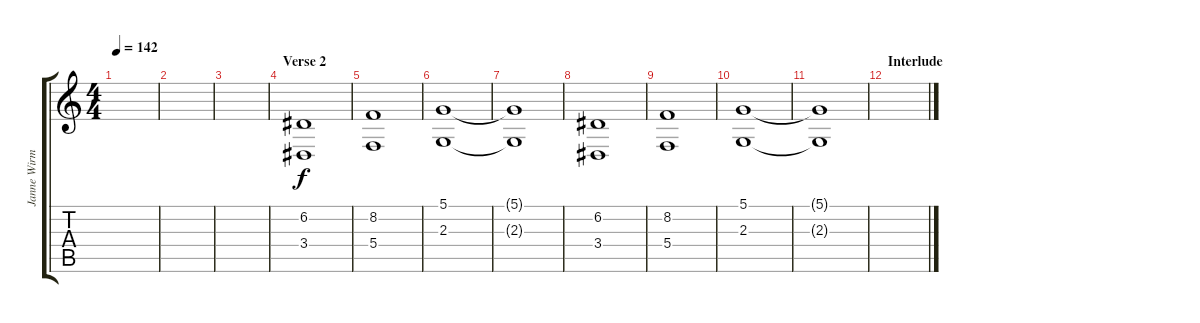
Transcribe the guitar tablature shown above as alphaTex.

\track ("Janne Wirman" "Janne Wirm") {instrument harpsichord}
\staff {score tabs}
\tuning (D4 A3 F3 C3 G2 D2) {hide}
\ts (4 4)
\tempo 142
\clef g2
\ks c
|
|
|
\section ("" "Verse 2")
(6.2 3.4).1{instrument stringensemble1} |
(8.2 5.4).1 |
(5.1 2.3).1 |
(5.1{t} 2.3{t}).1 |
(6.2 3.4).1 |
(8.2 5.4).1 |
(5.1 2.3).1 |
(5.1{t} 2.3{t}).1 |
\section ("" "Interlude")
